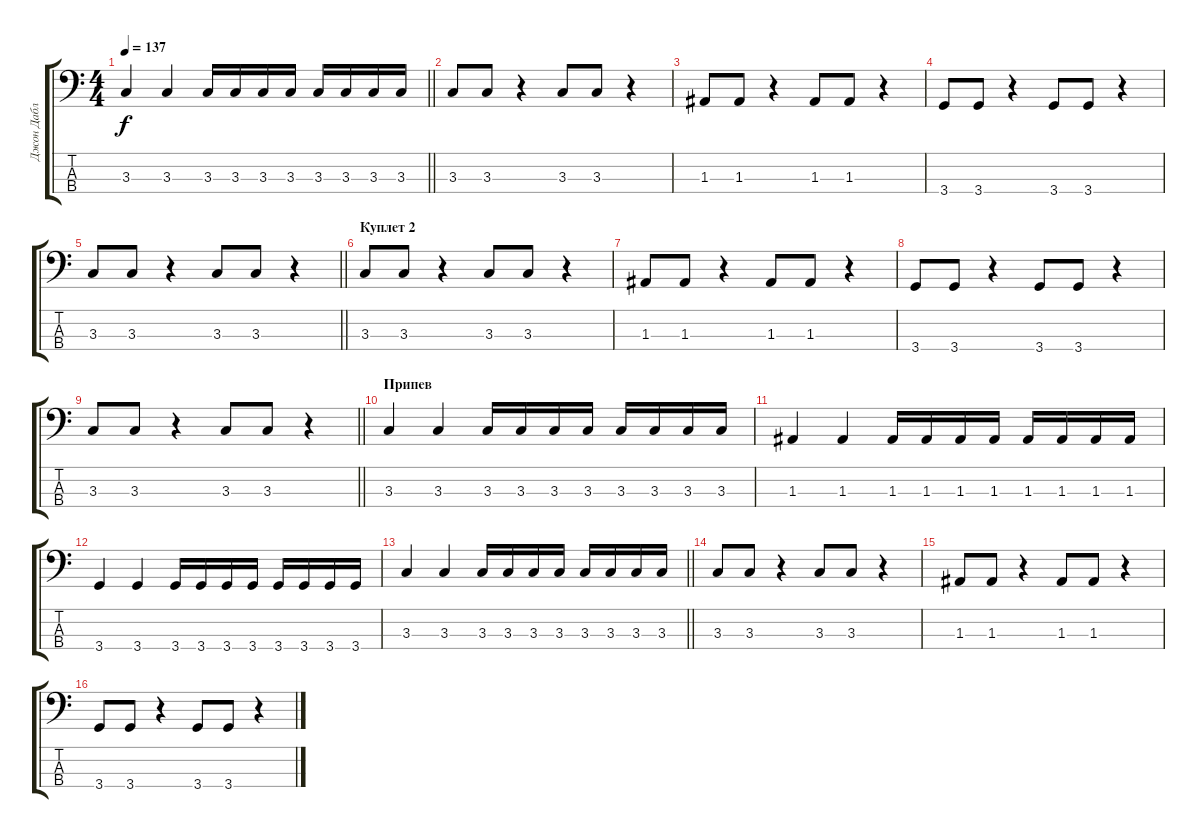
\track ("Джон Дабл" "Джон Дабл") {instrument electricbassfinger}
\staff {score tabs}
\tuning (G2 D2 A1 E1) {hide}
\ts (4 4)
\tempo 137
\clef f4
\barLineRight lightlight
\ks c
3.3.4{dy f} 3.3.4 3.3.16 3.3.16 3.3.16 3.3.16 3.3.16 3.3.16 3.3.16 3.3.16 |
3.3.8 3.3.8 r.4 3.3.8 3.3.8 r.4 |
1.3.8 1.3.8 r.4 1.3.8 1.3.8 r.4 |
3.4.8 3.4.8 r.4 3.4.8 3.4.8 r.4 |
\barLineRight lightlight
3.3.8 3.3.8 r.4 3.3.8 3.3.8 r.4 |
\section ("" "Куплет 2")
3.3.8 3.3.8 r.4 3.3.8 3.3.8 r.4 |
1.3.8 1.3.8 r.4 1.3.8 1.3.8 r.4 |
3.4.8 3.4.8 r.4 3.4.8 3.4.8 r.4 |
\barLineRight lightlight
3.3.8 3.3.8 r.4 3.3.8 3.3.8 r.4 |
\section ("" "Припев")
3.3.4 3.3.4 3.3.16 3.3.16 3.3.16 3.3.16 3.3.16 3.3.16 3.3.16 3.3.16 |
1.3.4 1.3.4 1.3.16 1.3.16 1.3.16 1.3.16 1.3.16 1.3.16 1.3.16 1.3.16 |
3.4.4 3.4.4 3.4.16 3.4.16 3.4.16 3.4.16 3.4.16 3.4.16 3.4.16 3.4.16 |
\barLineRight lightlight
3.3.4 3.3.4 3.3.16 3.3.16 3.3.16 3.3.16 3.3.16 3.3.16 3.3.16 3.3.16 |
3.3.8 3.3.8 r.4 3.3.8 3.3.8 r.4 |
1.3.8 1.3.8 r.4 1.3.8 1.3.8 r.4 |
3.4.8 3.4.8 r.4 3.4.8 3.4.8 r.4
